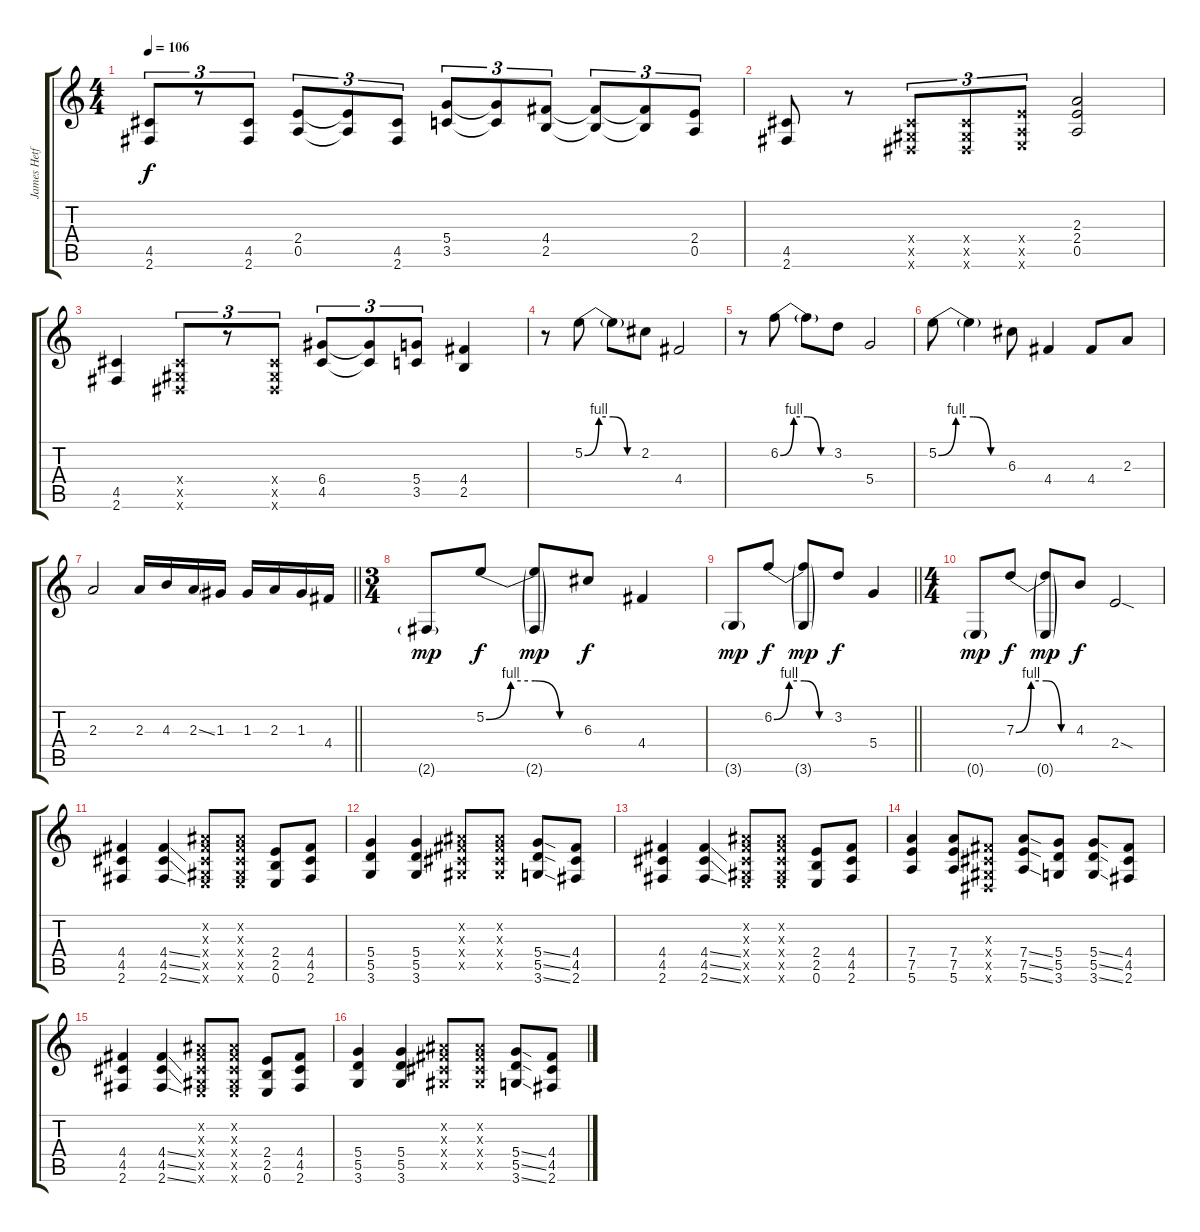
\track ("James Hetfield" "James Hetf") {instrument distortionguitar}
\staff {score tabs}
\tuning (E4 B3 G3 D3 A2 E2) {hide}
\ts (4 4)
\tempo 106
\clef g2
\ks c
(4.5 2.6).8{tu (3 2) dy f} r.8{tu (3 2)} (4.5 2.6).8{tu (3 2)} (2.4 0.5).8{tu (3 2)} (2.4{t} 0.5{t}).8{tu (3 2)} (4.5 2.6).8{tu (3 2)} (5.4 3.5).8{tu (3 2)} (5.4{t} 3.5{t}).8{tu (3 2)} (4.4 2.5).8{tu (3 2)} (4.4{t} 2.5{t}).8{tu (3 2)} (4.4{t} 2.5{t}).8{tu (3 2)} (2.4 0.5).8{tu (3 2)} |
(4.5 2.6).8 r.8 (-1.4{x} -1.5{x} -1.6{x}).8{tu (3 2)} (-1.4{x} -1.5{x} -1.6{x}).8{tu (3 2)} (2.4{x} 0.5{x} 0.6{x}).8{tu (3 2)} (2.3 2.4 0.5).2 |
(4.5 2.6).4 (-1.4{x} -1.5{x} -1.6{x}).8{tu (3 2)} r.8{tu (3 2)} (-1.4{x} -1.5{x} -1.6{x}).8{tu (3 2)} (6.4 4.5).8{tu (3 2)} (6.4{t} 4.5{t}).8{tu (3 2)} (5.4 3.5).8{tu (3 2)} (4.4 2.5).4 |
r.8 5.2{be (custom 0 0 15 4 30 4 45 0 60 0)}.8 5.2{t}.8 2.2.8 4.4.2 |
r.8 6.2{be (custom 0 0 15 4 30 4 45 0 60 0)}.8 6.2{t}.8 3.2.8 5.4.2 |
5.2{be (custom 0 0 15 4 30 4 45 0 60 0)}.8 5.2{t}.4 6.3.8 4.4.4 4.4.8 2.3.8 |
\barLineRight lightlight
2.3.2 2.3.16 4.3.16 2.3{ss}.16 1.3.16 1.3.16 2.3.16 1.3.16 4.4.16 |
\ts (3 4)
2.6{g}.8{dy mp} 5.2{be (custom 0 0 15 4 30 4 45 0 60 0)}.8{dy f} (5.2{t} 2.6{g}).8{dy mp} 6.3.8{dy f} 4.4.4 |
\barLineRight lightlight
3.6{g}.8{dy mp} 6.2{be (custom 0 0 15 4 30 4 45 0 60 0)}.8{dy f} (6.2{t} 3.6{g}).8{dy mp} 3.2.8{dy f} 5.4.4 |
\ts (4 4)
0.6{g}.8{dy mp} 7.3{be (custom 0 0 15 4 30 4 45 0 60 0)}.8{dy f} (7.3{t} 0.6{g}).8{dy mp} 4.3.8{dy f} 2.4{sod}.2 |
(4.4 4.5 2.6).4{volume 15 balance 8 instrument distortionguitar} (4.4{ss} 4.5{ss} 2.6{ss}).4 (-1.2{x} -1.3{x} -1.4{x} -1.5{x} 0.6{x}).8 (-1.2{x} -1.3{x} -1.4{x} -1.5{x} 0.6{x}).8 (2.4 2.5 0.6).8 (4.4 4.5 2.6).8 |
(5.4 5.5 3.6).4 (5.4 5.5 3.6).4 (-1.2{x} -1.3{x} -1.4{x} -1.5{x}).8 (-1.2{x} -1.3{x} -1.4{x} -1.5{x}).8 (5.4{ss} 5.5{ss} 3.6{ss}).8 (4.4 4.5 2.6).8 |
(4.4 4.5 2.6).4 (4.4{ss} 4.5{ss} 2.6{ss}).4 (-1.2{x} -1.3{x} -1.4{x} -1.5{x} 0.6{x}).8 (-1.2{x} -1.3{x} -1.4{x} -1.5{x} 0.6{x}).8 (2.4 2.5 0.6).8 (4.4 4.5 2.6).8 |
(7.4 7.5 5.6).4 (7.4 7.5 5.6).8 (-1.3{x} -1.4{x} -1.5{x} -1.6{x}).8 (7.4{ss} 7.5{ss} 5.6{ss}).8 (5.4 5.5 3.6).8 (5.4{ss} 5.5{ss} 3.6{ss}).8 (4.4 4.5 2.6).8 |
(4.4 4.5 2.6).4 (4.4{ss} 4.5{ss} 2.6{ss}).4 (-1.2{x} -1.3{x} -1.4{x} -1.5{x} 0.6{x}).8 (-1.2{x} -1.3{x} -1.4{x} -1.5{x} 0.6{x}).8 (2.4 2.5 0.6).8 (4.4 4.5 2.6).8 |
(5.4 5.5 3.6).4 (5.4 5.5 3.6).4 (-1.2{x} -1.3{x} -1.4{x} -1.5{x}).8 (-1.2{x} -1.3{x} -1.4{x} -1.5{x}).8 (5.4{ss} 5.5{ss} 3.6{ss}).8 (4.4 4.5 2.6).8
